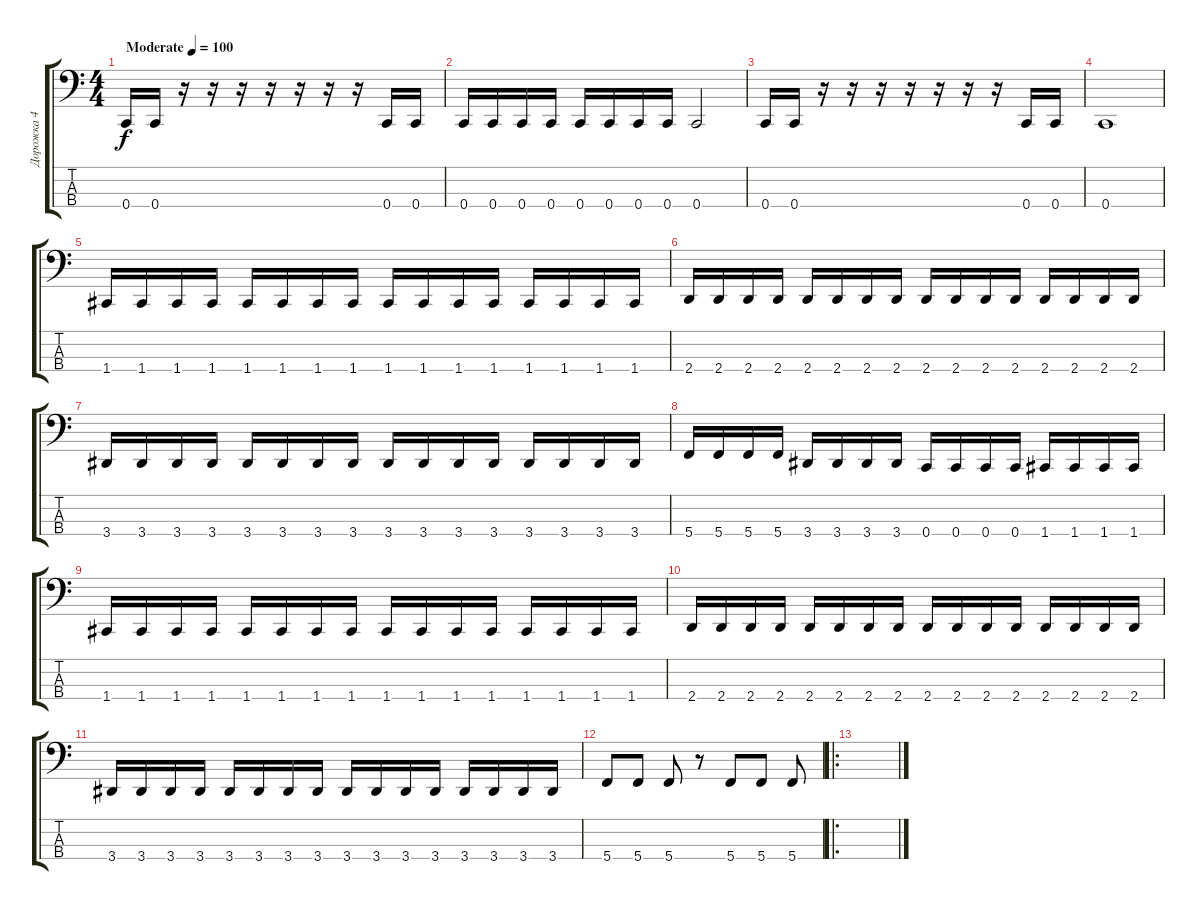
\track ("Дорожка 4" "Дорожка 4") {instrument electricbassfinger}
\staff {score tabs}
\tuning (F2 C2 G1 C1) {hide}
\ts (4 4)
\tempo (100 "Moderate")
\clef f4
\ks c
0.4.16{dy f instrument electricbassfinger} 0.4.16 r.16 r.16 r.16 r.16 r.16 r.16 r.16 0.4.16 0.4.16 |
0.4.16 0.4.16 0.4.16 0.4.16 0.4.16 0.4.16 0.4.16 0.4.16 0.4.2 |
0.4.16 0.4.16 r.16 r.16 r.16 r.16 r.16 r.16 r.16 0.4.16 0.4.16 |
0.4.1 |
1.4.16 1.4.16 1.4.16 1.4.16 1.4.16 1.4.16 1.4.16 1.4.16 1.4.16 1.4.16 1.4.16 1.4.16 1.4.16 1.4.16 1.4.16 1.4.16 |
2.4.16 2.4.16 2.4.16 2.4.16 2.4.16 2.4.16 2.4.16 2.4.16 2.4.16 2.4.16 2.4.16 2.4.16 2.4.16 2.4.16 2.4.16 2.4.16 |
3.4.16 3.4.16 3.4.16 3.4.16 3.4.16 3.4.16 3.4.16 3.4.16 3.4.16 3.4.16 3.4.16 3.4.16 3.4.16 3.4.16 3.4.16 3.4.16 |
5.4.16 5.4.16 5.4.16 5.4.16 3.4.16 3.4.16 3.4.16 3.4.16 0.4.16 0.4.16 0.4.16 0.4.16 1.4.16 1.4.16 1.4.16 1.4.16 |
1.4.16 1.4.16 1.4.16 1.4.16 1.4.16 1.4.16 1.4.16 1.4.16 1.4.16 1.4.16 1.4.16 1.4.16 1.4.16 1.4.16 1.4.16 1.4.16 |
2.4.16 2.4.16 2.4.16 2.4.16 2.4.16 2.4.16 2.4.16 2.4.16 2.4.16 2.4.16 2.4.16 2.4.16 2.4.16 2.4.16 2.4.16 2.4.16 |
3.4.16 3.4.16 3.4.16 3.4.16 3.4.16 3.4.16 3.4.16 3.4.16 3.4.16 3.4.16 3.4.16 3.4.16 3.4.16 3.4.16 3.4.16 3.4.16 |
5.4.8 5.4.8 5.4.8 r.8 5.4.8 5.4.8 5.4.8 |
\ro
